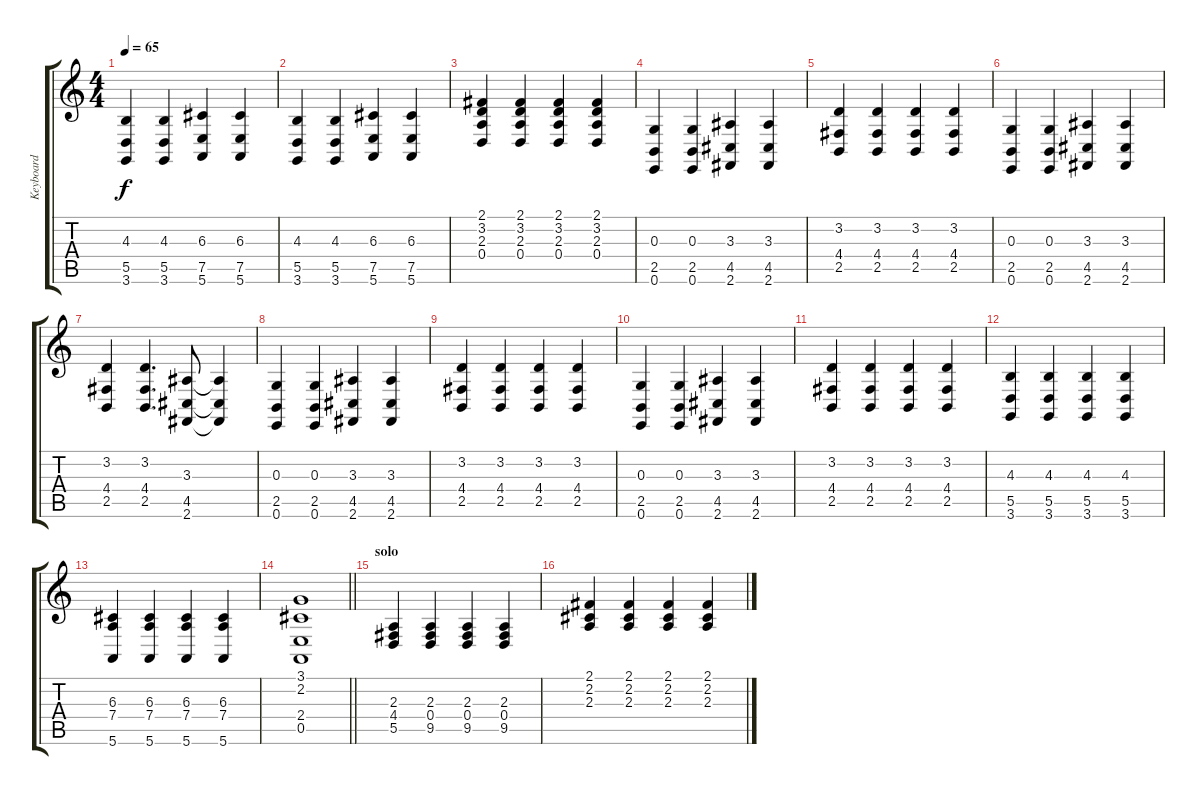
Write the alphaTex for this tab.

\track ("Keyboard" "Keyboard") {instrument tremolostrings}
\staff {score tabs}
\tuning (E4 B3 G3 D3 A2 E2) {hide}
\ts (4 4)
\tempo 65
\clef g2
\ks c
(4.3 5.5 3.6).4{dy f} (4.3 5.5 3.6).4 (6.3 7.5 5.6).4 (6.3 7.5 5.6).4 |
(4.3 5.5 3.6).4 (4.3 5.5 3.6).4 (6.3 7.5 5.6).4 (6.3 7.5 5.6).4 |
(2.1 3.2 2.3 0.4).4 (2.1 3.2 2.3 0.4).4 (2.1 3.2 2.3 0.4).4 (2.1 3.2 2.3 0.4).4 |
(0.3 2.5 0.6).4 (0.3 2.5 0.6).4 (3.3 4.5 2.6).4 (3.3 4.5 2.6).4 |
(3.2 4.4 2.5).4 (3.2 4.4 2.5).4 (3.2 4.4 2.5).4 (3.2 4.4 2.5).4 |
(0.3 2.5 0.6).4 (0.3 2.5 0.6).4 (3.3 4.5 2.6).4 (3.3 4.5 2.6).4 |
(3.2 4.4 2.5).4 (3.2 4.4 2.5).4{d} (3.3 4.5 2.6).8 (3.3{t} 4.5{t} 2.6{t}).4 |
(0.3 2.5 0.6).4 (0.3 2.5 0.6).4 (3.3 4.5 2.6).4 (3.3 4.5 2.6).4 |
(3.2 4.4 2.5).4 (3.2 4.4 2.5).4 (3.2 4.4 2.5).4 (3.2 4.4 2.5).4 |
(0.3 2.5 0.6).4 (0.3 2.5 0.6).4 (3.3 4.5 2.6).4 (3.3 4.5 2.6).4 |
(3.2 4.4 2.5).4 (3.2 4.4 2.5).4 (3.2 4.4 2.5).4 (3.2 4.4 2.5).4 |
(4.3 5.5 3.6).4 (4.3 5.5 3.6).4 (4.3 5.5 3.6).4 (4.3 5.5 3.6).4 |
(6.3 7.4 5.6).4 (6.3 7.4 5.6).4 (6.3 7.4 5.6).4 (6.3 7.4 5.6).4 |
\barLineRight lightlight
(3.1 2.2 2.4 0.5).1 |
\section ("" "solo")
(2.3 4.4 5.5).4{volume 11 instrument electricgrandpiano} (2.3 0.4 9.5).4 (2.3 0.4 9.5).4 (2.3 0.4 9.5).4 |
(2.1 2.2 2.3).4 (2.1 2.2 2.3).4 (2.1 2.2 2.3).4 (2.1 2.2 2.3).4
